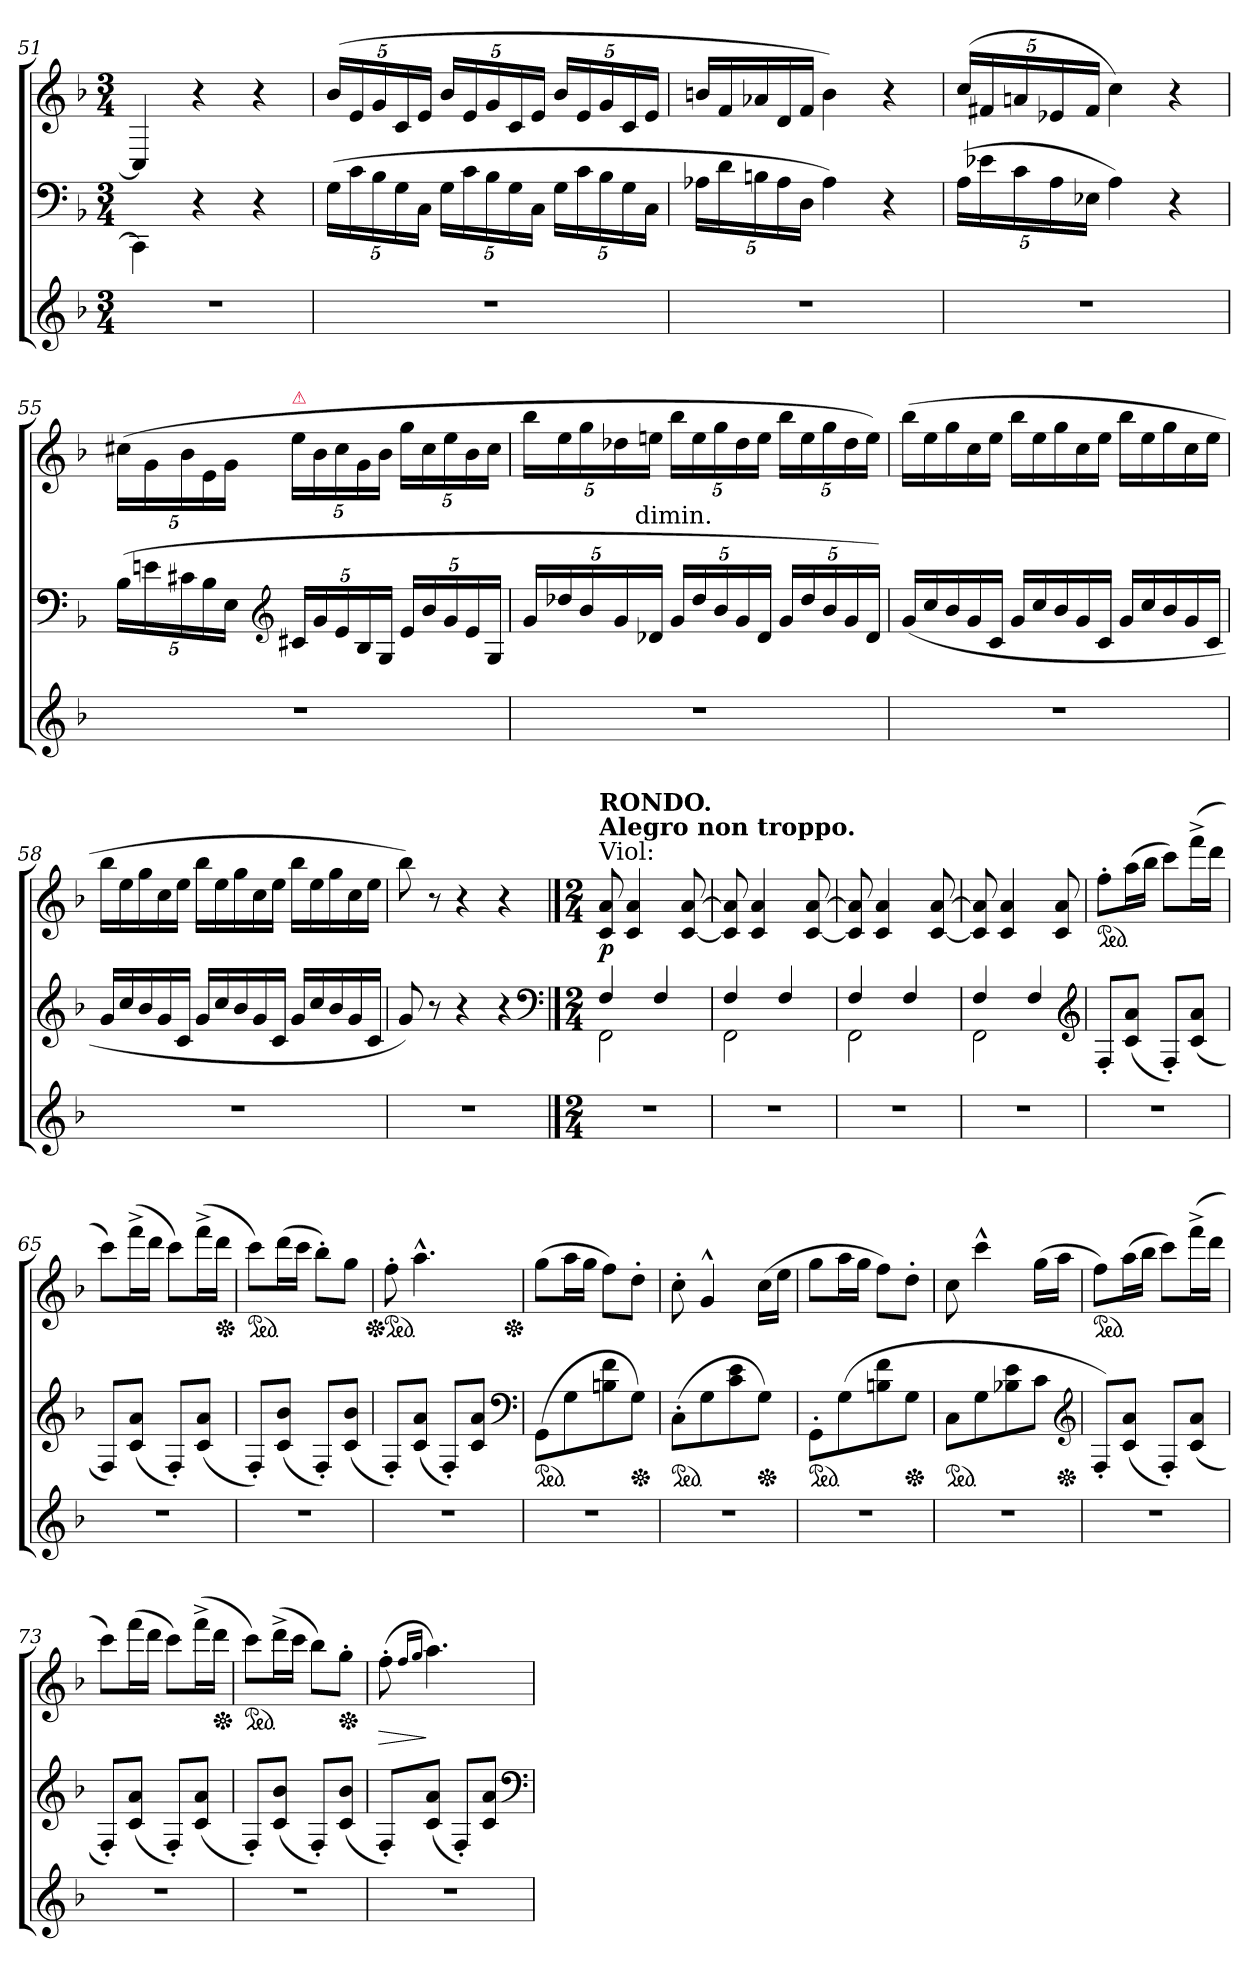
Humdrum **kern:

**kern	**kern	**kern	**dynam
*part2	*part1	*part1	*part1
*staff3	*staff2	*staff1	*staff1/2
*clefG2	*clefF4	*clefG2	*
*k[b-]	*k[b-]	*k[b-]	*
*F:	*F:	*F:	*
*M3/4	*M3/4	*M3/4	*
=51	=51	=51	=51
2.r	4CC\]	4C/]	.
.	4r	4r	.
.	4r	4r	.
=52	=52	=52	=52
2.r	(20GLL	(20b-LL	.
.	20c	20e	.
.	20B-	20g	.
.	20G	20c	.
.	20CJJ	20eJJ	.
.	20GLL	20b-LL	.
.	20c	20e	.
.	20B-	20g	.
.	20G	20c	.
.	20CJJ	20eJJ	.
.	20GLL	20b-LL	.
.	20c	20e	.
.	20B-	20g	.
.	20G	20c	.
.	20CJJ	20eJJ	.
=53	=53	=53	=53
*	*	*Xtuplet	*
2.r	20A-XLL	20bnLL	.
.	20d	20f	.
.	20Bn	20a-X	.
.	20A-	20d	.
.	20DJJ	20fJJ	.
.	4A-)	4b)	.
.	4r	4r	.
=54	=54	=54	=54
*	*	*tuplet	*
2.r	(20ALL	(20ccLL	.
.	20e-X	20f#X	.
.	20c	20an	.
.	20A	20e-X	.
.	20E-XJJ	20f#JJ	.
.	4A)	4cc)	.
.	4r	4r	.
=55	=55	=55	=55
2.r	(<20B-LL	(20cc#X\LL	.
.	20en	20g\	.
.	20c#X	20b-\	.
.	20B-	20e\	.
.	20EJJ	20g\JJ	.
*	*clefG2	*	*
!	!	!LO:TX:a:color=crimson:t=⚠	!
.	20c#XLL	20eeLL	.
.	20g	20b-	.
.	20e	20cc#	.
.	20B-	20g	.
.	20GJJ	20b-JJ	.
.	20eLL	20ggLL	.
.	20b-	20cc#	.
.	20g	20ee	.
.	20e	20b-	.
.	20GJJ	20cc#JJ	.
=56	=56	=56	=56
2.r	20gLL	20bb-LL	.
.	20dd-X	20ee	.
.	20b-	20gg	.
.	20g	20dd-X	.
!	!	!LO:TX:c:t=dimin.	!
.	20d-XJJ	20eenJJ	.
.	20gLL	20bb-LL	.
.	20dd-	20ee	.
.	20b-	20gg	.
.	20g	20dd-	.
.	20d-JJ	20eeJJ	.
.	20gLL	20bb-LL	.
.	20dd-	20ee	.
.	20b-	20gg	.
.	20g	20dd-	.
.	20d-JJ)	20eeJJ)	.
=57	=57	=57	=57
*	*Xtuplet	*Xtuplet	*
2.r	(<20gLL	(>20bb-LL	.
.	20cc	20ee	.
.	20b-	20gg	.
.	20g	20cc	.
.	20cJJ	20eeJJ	.
.	20gLL	20bb-LL	.
.	20cc	20ee	.
.	20b-	20gg	.
.	20g	20cc	.
.	20cJJ	20eeJJ	.
.	20gLL	20bb-LL	.
.	20cc	20ee	.
.	20b-	20gg	.
.	20g	20cc	.
.	20cJJ	20eeJJ	.
=58	=58	=58	=58
2.r	20gLL	20bb-LL	.
.	20cc	20ee	.
.	20b-	20gg	.
.	20g	20cc	.
.	20cJJ	20eeJJ	.
.	20gLL	20bb-LL	.
.	20cc	20ee	.
.	20b-	20gg	.
.	20g	20cc	.
.	20cJJ	20eeJJ	.
.	20gLL	20bb-LL	.
.	20cc	20ee	.
.	20b-	20gg	.
.	20g	20cc	.
.	20cJJ	20eeJJ	.
=59	=59	=59	=59
2.r	8g)	8bb-)	.
.	8r	8r	.
.	4r	4r	.
.	4r	4r	.
*	*clefF4	*	*
==60	==60	==60	==60
*M2/4	*M2/4	*M2/4	*
*	*	*MM104	*
*	*^	*	*
!	!	!	!LO:TX:a:t=Viol&colon;	!
!	!	!	!LO:TX:a:B:t=Alegro non troppo.	!
!	!	!	!LO:TX:a:B:t=RONDO.	!
2r	4F!	2FF!	8c! 8a!	p
.	.	.	4c! 4a!	.
.	4F!	.	.	.
.	.	.	[8c! [8a!	.
=61	=61	=61	=61	=61
2r	4F!	2FF!	8c!] 8a!]	.
.	.	.	4c! 4a!	.
.	4F!	.	.	.
.	.	.	[8c! [8a!	.
=62	=62	=62	=62	=62
2r	4F!	2FF!	8c!] 8a!]	.
.	.	.	4c! 4a!	.
.	4F!	.	.	.
.	.	.	[8c! [8a!	.
=63	=63	=63	=63	=63
2r	4F!	2FF!	8c!] 8a!]	.
.	.	.	4c! 4a!	.
.	4F!	.	.	.
.	.	.	8c! 8a!	.
*	*v	*v	*	*
*	*clefG2	*	*
=64	=64	=64	=64
*	*	*ped	*
2r	8F'<L	8ff'>L	.
.	(8c 8aJ	(16aaL	.
.	.	16bb-JJ	.
.	8F'<L)	8cccL)	.
.	(8c 8aJ	(16fff^<L	.
.	.	16dddJJ	.
=65	=65	=65	=65
2r	8FL)	8cccL)	.
.	(8c 8aJ	(16fff^<L	.
.	.	16dddJJ	.
.	8F'<L)	8cccL)	.
.	(8c 8aJ	(16fff^<L	.
*	*	*Xped	*
.	.	16dddJJ	.
=66	=66	=66	=66
*	*	*ped	*
2r	8F'<L)	8cccL)	.
.	(8c 8b-J	(16dddL	.
.	.	16cccJJ	.
.	8F'<L)	8bb-'>L)	.
.	(8c 8b-J	8ggJ	.
=67	=67	=67	=67
*	*	*Xped	*
*	*	*ped	*
2r	8F'<L)	8ff'	.
.	(8c 8aJ	4.aa^^>	.
.	8F'<L)	.	.
.	8c 8aJ	.	.
*	*clefF4	*	*
*	*	*Xped	*
=68	=68	=68	=68
*	*ped	*	*
2r	(8GGL	(8ggL	.
.	8G	16aaL	.
.	.	16ggJJ	.
.	8Bn 8f	8ffL)	.
*	*Xped	*	*
.	8GJ)	8dd'>J	.
=69	=69	=69	=69
*	*ped	*	*
2r	(8C'>L	8cc'>	.
.	8G	4g^^>	.
.	8c 8e	.	.
*	*Xped	*	*
.	8GJ)	(16ccLL	.
.	.	16eeJJ	.
=70	=70	=70	=70
*	*ped	*	*
2r	8GG'>L	8ggL	.
.	(>8G	16aaL	.
.	.	16ggJJ	.
.	8Bn 8f	8ffL)	.
*	*Xped	*	*
.	8GJ	8dd'>J	.
=71	=71	=71	=71
*	*ped	*	*
2r	8CL	8cc	.
.	8G	4ccc^^	.
.	8B-X 8e	.	.
.	8cJ	(16ggLL	.
*	*Xped	*	*
.	.	16aaJJ	.
*	*clefG2	*	*
=72	=72	=72	=72
*	*	*ped	*
2r	8F'<L)	8ffL)	.
.	(8c 8aJ	(16aaL	.
.	.	16bb-JJ	.
.	8F'<L)	8cccL)	.
.	(8c 8aJ	(16fff^<L	.
.	.	16dddJJ	.
=73	=73	=73	=73
2r	8F'<L)	8cccL)	.
.	(8c 8aJ	(16fffL	.
.	.	16dddJJ	.
.	8F'<L)	8cccL)	.
.	(8c 8aJ	(16fff^<L	.
*	*	*Xped	*
.	.	16dddJJ	.
=74	=74	=74	=74
*	*	*ped	*
2r	8F'<L)	8cccL)	.
.	(8c 8b-J	(16ddd^<L	.
.	.	16cccJJ	.
.	8F'<L)	8bb-L)	.
*	*	*Xped	*
.	(8c 8b-J	8gg'>J	.
=75	=75	=75	=75
2r	8F'<L)	(8ff'>	>
.	.	16qqff/LL	.
.	.	16qqgg/JJ	.
.	(8c 8aJ	4.aa)	]
.	8F'<L)	.	.
.	8c 8aJ	.	.
*	*clefF4	*	*
=	=	=	=
*-	*-	*-	*-
